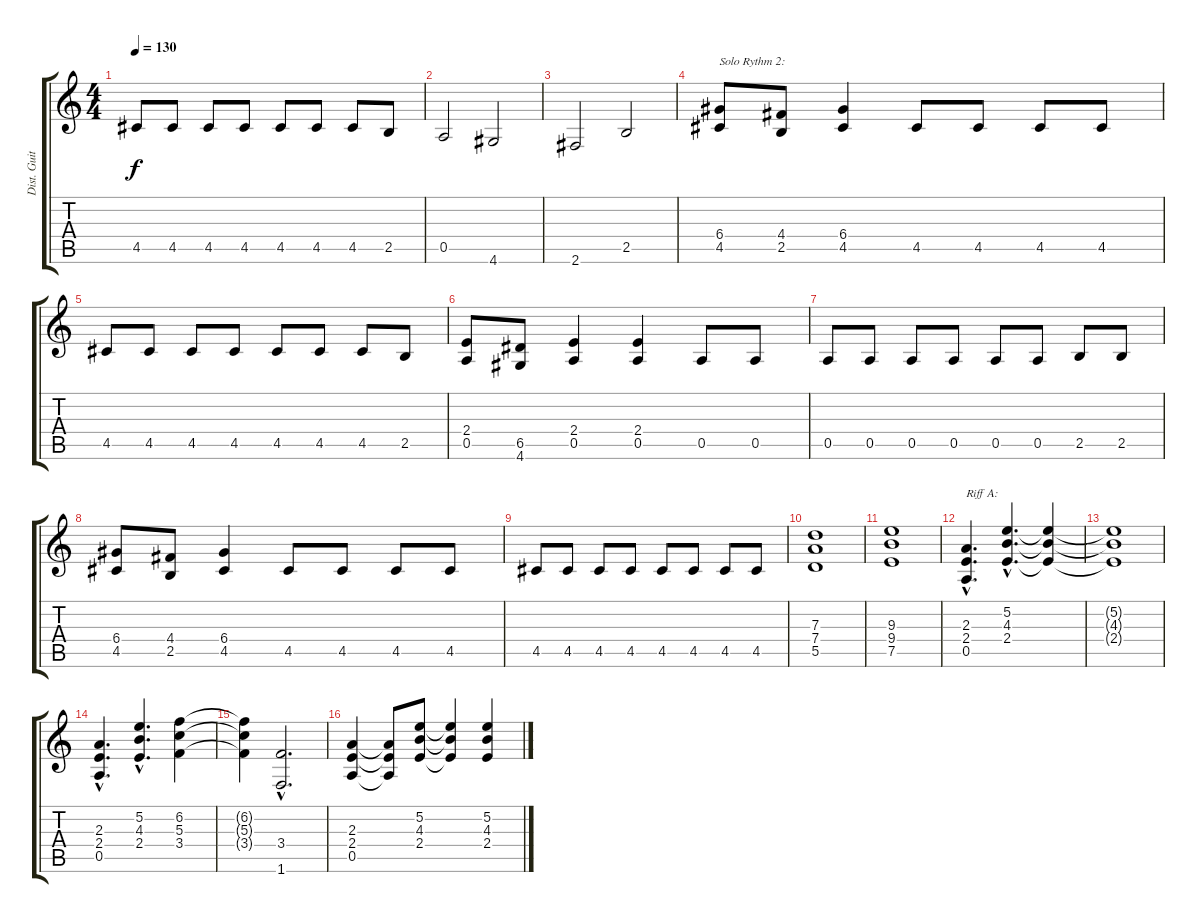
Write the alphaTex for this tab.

\track ("Dist. Guitar 2" "Dist. Guit") {instrument overdrivenguitar}
\staff {score tabs}
\tuning (E4 B3 G3 D3 A2 E2) {hide}
\ts (4 4)
\tempo 130
\clef g2
\ks c
4.5.8{dy f} 4.5.8 4.5.8 4.5.8 4.5.8 4.5.8 4.5.8 2.5.8 |
0.5.2 4.6.2 |
2.6.2 2.5.2 |
(6.4 4.5).8{txt "Solo Rythm 2:"} (4.4 2.5).8 (6.4 4.5).4 4.5.8 4.5.8 4.5.8 4.5.8 |
4.5.8 4.5.8 4.5.8 4.5.8 4.5.8 4.5.8 4.5.8 2.5.8 |
(2.4 0.5).8 (6.5 4.6).8 (2.4 0.5).4 (2.4 0.5).4 0.5.8 0.5.8 |
0.5.8 0.5.8 0.5.8 0.5.8 0.5.8 0.5.8 2.5.8 2.5.8 |
(6.4 4.5).8 (4.4 2.5).8 (6.4 4.5).4 4.5.8 4.5.8 4.5.8 4.5.8 |
4.5.8 4.5.8 4.5.8 4.5.8 4.5.8 4.5.8 4.5.8 4.5.8 |
(7.3 7.4 5.5).1 |
(9.3 9.4 7.5).1 |
(2.3{hac} 2.4{hac} 0.5{hac}).4{d txt "Riff A:"} (5.2{hac} 4.3{hac} 2.4{hac}).4{d} (5.2{t} 4.3{t} 2.4{t}).4 |
(5.2{t} 4.3{t} 2.4{t}).1 |
(2.3{hac} 2.4{hac} 0.5{hac}).4{d} (5.2{hac} 4.3{hac} 2.4{hac}).4{d} (6.2 5.3 3.4).4 |
(6.2{t} 5.3{t} 3.4{t}).4 (3.4{hac} 1.6{hac}).2{d} |
(2.3 2.4 0.5).4 (2.3{t} 2.4{t} 0.5{t}).8 (5.2 4.3 2.4).8 (5.2{t} 4.3{t} 2.4{t}).4 (5.2 4.3 2.4).4
